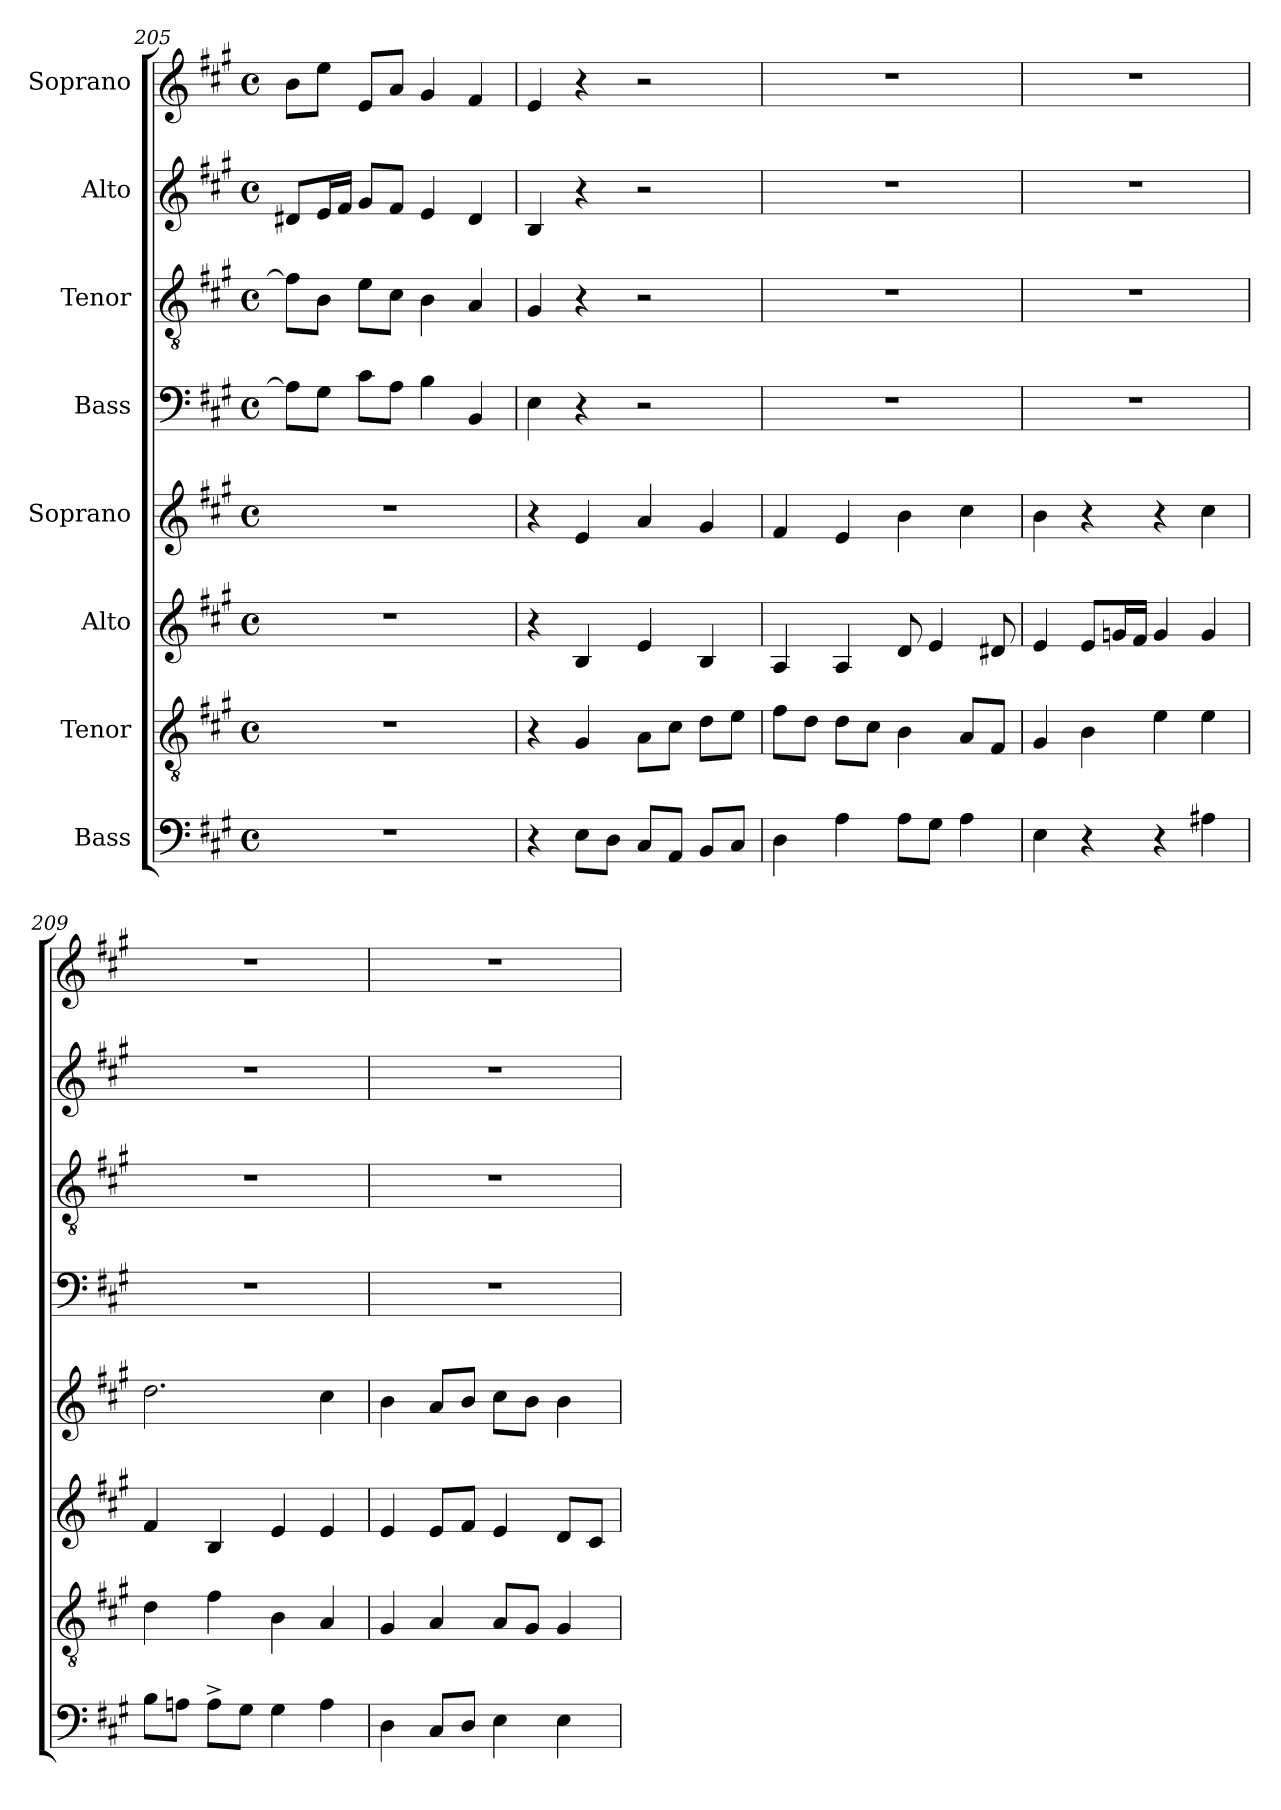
**kern	**kern	**kern	**kern	**kern	**kern	**kern	**kern
*part8	*part7	*part6	*part5	*part4	*part3	*part2	*part1
*staff8	*staff7	*staff6	*staff5	*staff4	*staff3	*staff2	*staff1
*I"Bass	*I"Tenor	*I"Alto	*I"Soprano	*I"Bass	*I"Tenor	*I"Alto	*I"Soprano
!!LO:PB:g=z
*clefF4	*clefGv2	*clefG2	*clefG2	*clefF4	*clefGv2	*clefG2	*clefG2
*k[f#c#g#]	*k[f#c#g#]	*k[f#c#g#]	*k[f#c#g#]	*k[f#c#g#]	*k[f#c#g#]	*k[f#c#g#]	*k[f#c#g#]
*A:	*A:	*A:	*A:	*A:	*A:	*A:	*A:
*M4/4	*M4/4	*M4/4	*M4/4	*M4/4	*M4/4	*M4/4	*M4/4
*met(c)	*met(c)	*met(c)	*met(c)	*met(c)	*met(c)	*met(c)	*met(c)
=205	=205	=205	=205	=205	=205	=205	=205
1r	1r	1r	1r	8A\L]	8f#\L]	8d#X/L	8b\L
.	.	.	.	8G#\J	8B\J	16e/L	8ee\J
.	.	.	.	.	.	16f#/JJ	.
.	.	.	.	8c#\L	8e\L	8g#/L	8e/L
.	.	.	.	8A\J	8c#\J	8f#/J	8a/J
.	.	.	.	4B\	4B\	4e/	4g#/
.	.	.	.	4BB/	4A/	4d#/	4f#/
=206	=206	=206	=206	=206	=206	=206	=206
4r	4r	4r	4r	4E\	4G#/	4B/	4e/
8E\L	4G#/	4B/	4e/	4r	4r	4r	4r
8D\J	.	.	.	.	.	.	.
8C#/L	8A\L	4e/	4a/	2r	2r	2r	2r
8AA/J	8c#\J	.	.	.	.	.	.
8BB/L	8d\L	4B/	4g#/	.	.	.	.
8C#/J	8e\J	.	.	.	.	.	.
=207	=207	=207	=207	=207	=207	=207	=207
4D\	8f#\L	4A/	4f#/	1r	1r	1r	1r
.	8d\J	.	.	.	.	.	.
4A\	8d\L	4A/	4e/	.	.	.	.
.	8c#\J	.	.	.	.	.	.
8A\L	4B\	8d/	4b\	.	.	.	.
8G#\J	.	4e/	.	.	.	.	.
4A\	8A/L	.	4cc#\	.	.	.	.
.	8F#/J	8d#X/	.	.	.	.	.
=208	=208	=208	=208	=208	=208	=208	=208
4E\	4G#/	4e/	4b\	1r	1r	1r	1r
4r	4B\	8e/L	4r	.	.	.	.
.	.	16gn/L	.	.	.	.	.
.	.	16f#/JJ	.	.	.	.	.
4r	4e\	4g/	4r	.	.	.	.
4A#X\	4e\	4g/	4cc#\	.	.	.	.
=209	=209	=209	=209	=209	=209	=209	=209
8B\L	4d\	4f#/	2.dd\	1r	1r	1r	1r
8An\J	.	.	.	.	.	.	.
8A^>\L	4f#\	4B/	.	.	.	.	.
8G#\J	.	.	.	.	.	.	.
4G#\	4B\	4e/	.	.	.	.	.
4A\	4A/	4e/	4cc#\	.	.	.	.
!!LO:PB:g=z
=210	=210	=210	=210	=210	=210	=210	=210
4D\	4G#/	4e/	4b\	1r	1r	1r	1r
8C#/L	4A/	8e/L	8a/L	.	.	.	.
8D/J	.	8f#/J	8b/J	.	.	.	.
4E\	8A/L	4e/	8cc#\L	.	.	.	.
.	8G#/J	.	8b\J	.	.	.	.
4E\	4G#/	8d/L	4b\	.	.	.	.
.	.	8c#/J	.	.	.	.	.
=	=	=	=	=	=	=	=
*-	*-	*-	*-	*-	*-	*-	*-
